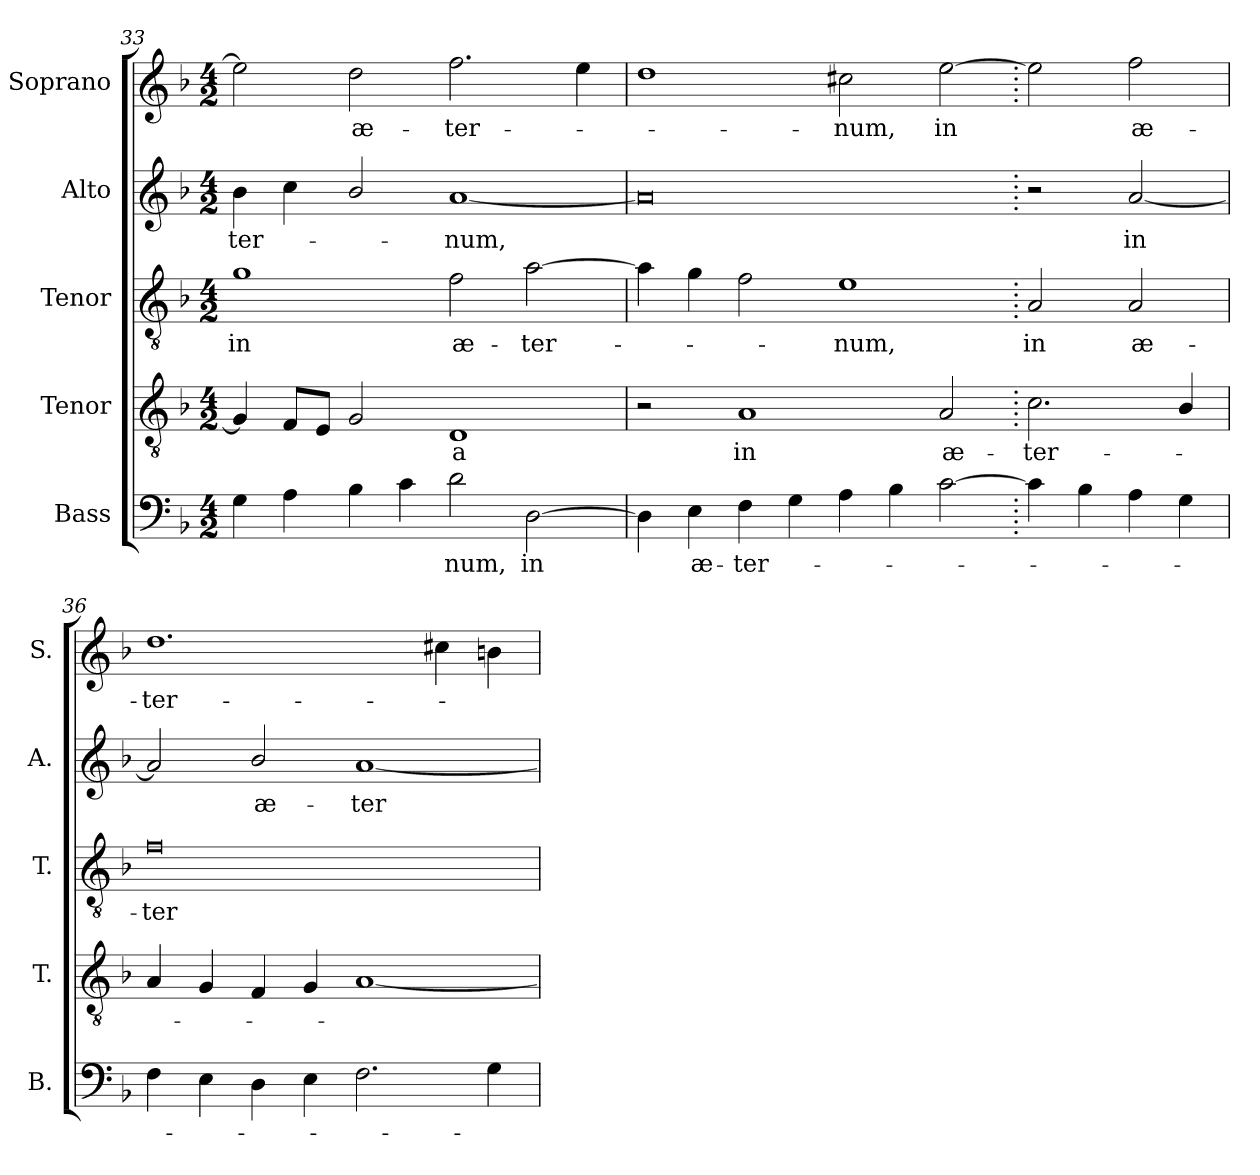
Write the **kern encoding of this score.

**kern	**text	**kern	**text	**kern	**text	**kern	**text	**kern	**text
*part5	*part5	*part4	*part4	*part3	*part3	*part2	*part2	*part1	*part1
*staff5	*staff5	*staff4	*staff4	*staff3	*staff3	*staff2	*staff2	*staff1	*staff1
*I"Bass	*	*I"Tenor	*	*I"Tenor	*	*I"Alto	*	*I"Soprano	*
*I'B.	*	*I'T.	*	*I'T.	*	*I'A.	*	*I'S.	*
*clefF4	*	*clefGv2	*	*clefGv2	*	*clefG2	*	*clefG2	*
*	*	*ITrd7c12	*	*ITrd7c12	*	*	*	*	*
*k[b-]	*	*k[b-]	*	*k[b-]	*	*k[b-]	*	*k[b-]	*
*F:	*	*F:	*	*F:	*	*F:	*	*F:	*
*M4/2	*	*M4/2	*	*M4/2	*	*M4/2	*	*M4/2	*
=33	=33	=33	=33	=33	=33	=33	=33	=33	=33
!	!	!	!	!	!LO:LY:b:color=#000000	!	!	!	!
!	!	!	!	!	!	!	!LO:LY:b:color=#000000	!	!
4Gi\	.	4GGi/]	.	1Gi	in	4b-i\	-ter-	2eei\]	.
4Ai\	.	8FFi/L	.	.	.	4cci\	.	.	.
.	.	8EEi/J	.	.	.	.	.	.	.
!	!	!	!	!	!	!	!	!	!LO:LY:b:color=#000000
4B-i\	.	2GGi/	.	.	.	2b-i/	.	2ddi\	æ-
4ci\	.	.	.	.	.	.	.	.	.
!	!LO:LY:b:color=#000000	!	!	!	!	!	!	!	!
!	!	!	!LO:LY:b:color=#000000	!	!	!	!	!	!
!	!	!	!	!	!LO:LY:b:color=#000000	!	!	!	!
!	!	!	!	!	!	!	!LO:LY:b:color=#000000	!	!
!	!	!	!	!	!	!	!	!	!LO:LY:b:color=#000000
2di\	-num,	1DDi	-a	2Fi\	æ-	[1ai	-num,	2.ffi\	-ter-
!	!LO:LY:b:color=#000000	!	!	!	!	!	!	!	!
!	!	!	!	!	!LO:LY:b:color=#000000	!	!	!	!
[2Di\	in	.	.	[2Ai\	-ter-	.	.	.	.
.	.	.	.	.	.	.	.	4eei\	.
!!LO:LB:g=z
=34	=34	=34	=34	=34	=34	=34	=34	=34	=34
4Di\]	.	2r	.	4Ai\]	.	0ai]	.	1ddi	.
!	!LO:LY:b:color=#000000	!	!	!	!	!	!	!	!
4Ei\	æ-	.	.	4Gi\	.	.	.	.	.
!	!LO:LY:b:color=#000000	!	!	!	!	!	!	!	!
!	!	!	!LO:LY:b:color=#000000	!	!	!	!	!	!
4Fi\	-ter-	1AAi	in	2Fi\	.	.	.	.	.
4Gi\	.	.	.	.	.	.	.	.	.
!	!	!	!	!	!LO:LY:b:color=#000000	!	!	!	!
!	!	!	!	!	!	!	!	!	!LO:LY:b:color=#000000
4Ai\	.	.	.	1Ei	-num,	.	.	2cc#Xi\	-num,
4B-i\	.	.	.	.	.	.	.	.	.
!	!	!	!LO:LY:b:color=#000000	!	!	!	!	!	!
!	!	!	!	!	!	!	!	!	!LO:LY:b:color=#000000
[2ci\	.	2AAi/	æ-	.	.	.	.	[2eei\	in
=35.	=35.	=35.	=35.	=35.	=35.	=35.	=35.	=35.	=35.
!	!	!	!LO:LY:b:color=#000000	!	!	!	!	!	!
!	!	!	!	!	!LO:LY:b:color=#000000	!	!	!	!
4ci\]	.	2.Ci\	-ter-	2AAi/	in	2r	.	2eei\]	.
4B-i\	.	.	.	.	.	.	.	.	.
!	!	!	!	!	!LO:LY:b:color=#000000	!	!	!	!
!	!	!	!	!	!	!	!LO:LY:b:color=#000000	!	!
!	!	!	!	!	!	!	!	!	!LO:LY:b:color=#000000
4Ai\	.	.	.	2AAi/	æ-	[2ai/	in	2ffi\	æ-
4Gi\	.	4BB-i/	.	.	.	.	.	.	.
=36	=36	=36	=36	=36	=36	=36	=36	=36	=36
!	!	!	!	!	!LO:LY:b:color=#000000	!	!	!	!
!	!	!	!	!	!	!	!	!	!LO:LY:b:color=#000000
4Fi\	.	4AAi/	.	0Fi	-ter-	2ai/]	.	1.ddi	-ter-
4Ei\	.	4GGi/	.	.	.	.	.	.	.
!	!	!	!	!	!	!	!LO:LY:b:color=#000000	!	!
4Di\	.	4FFi/	.	.	.	2b-i/	æ-	.	.
4Ei\	.	4GGi/	.	.	.	.	.	.	.
!	!	!	!	!	!	!	!LO:LY:b:color=#000000	!	!
2.Fi\	.	[1AAi	.	.	.	[1ai	-ter-	.	.
.	.	.	.	.	.	.	.	4cc#Xi\	.
4Gi\	.	.	.	.	.	.	.	4bni\	.
=	=	=	=	=	=	=	=	=	=
*-	*-	*-	*-	*-	*-	*-	*-	*-	*-
